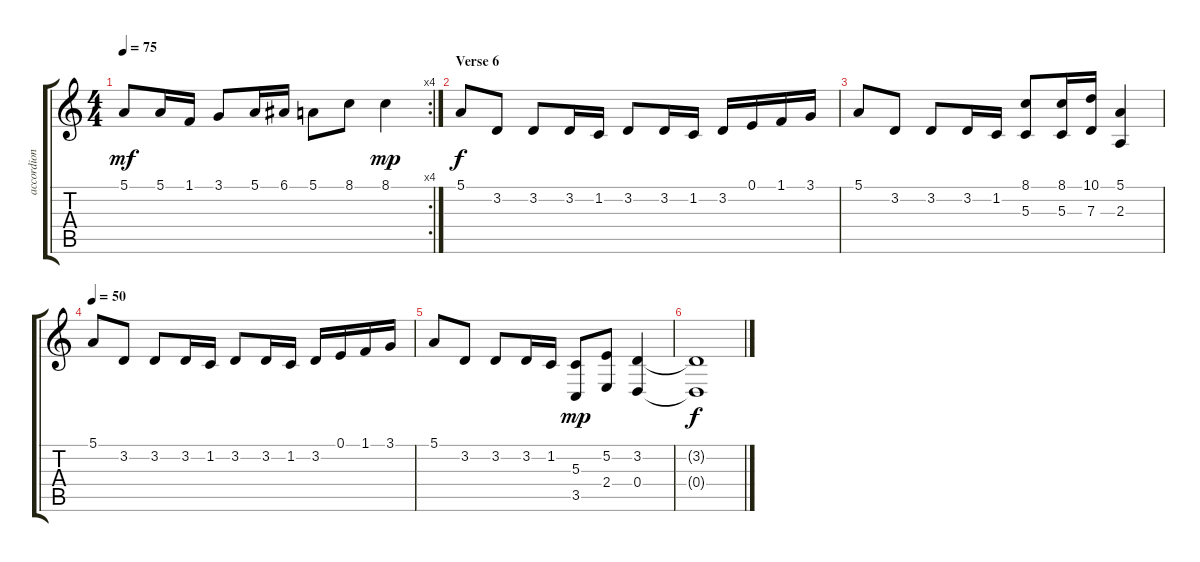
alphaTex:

\track ("accordion" "accordion") {instrument accordion}
\staff {score tabs}
\tuning (E4 B3 G3 D3 A2 E2) {hide}
\rc 4
\ts (4 4)
\tempo 75
\clef g2
\ks c
5.1.8{dy mf} 5.1.16 1.1.16 3.1.8 5.1.16 6.1.16 5.1.8 8.1.8 8.1.4{dy mp} |
\section ("" "Verse 6")
5.1.8{dy f} 3.2.8 3.2.8 3.2.16 1.2.16 3.2.8 3.2.16 1.2.16 3.2.16 0.1.16 1.1.16 3.1.16 |
5.1.8 3.2.8 3.2.8 3.2.16 1.2.16 (8.1 5.3).8 (8.1 5.3).16 (10.1 7.3).16 (5.1 2.3).4 |
\tempo 50
5.1.8 3.2.8 3.2.8 3.2.16 1.2.16 3.2.8 3.2.16 1.2.16 3.2.16 0.1.16 1.1.16 3.1.16 |
5.1.8 3.2.8 3.2.8 3.2.16 1.2.16 (5.3 3.5).8{dy mp} (5.2 2.4).8 (3.2 0.4).4{volume 0} |
(3.2{t} 0.4{t}).1{dy f}
